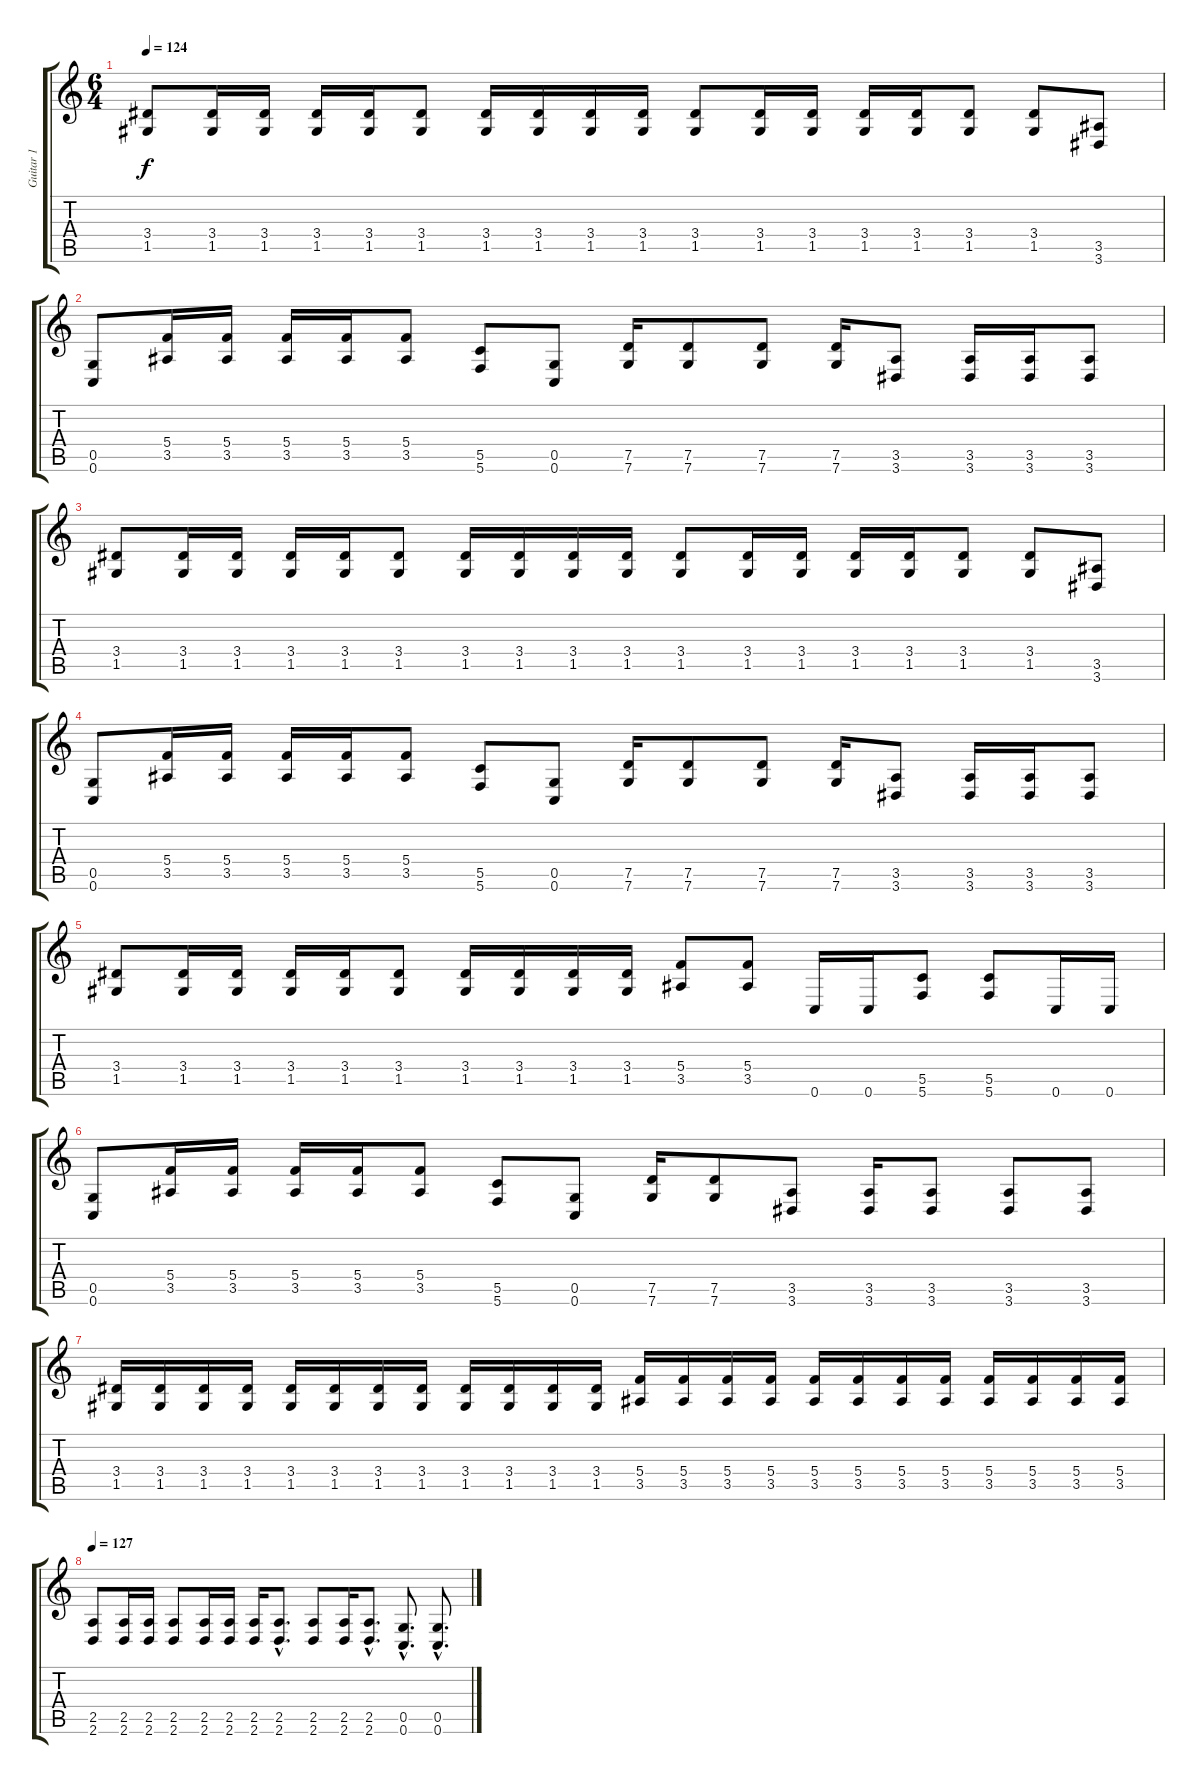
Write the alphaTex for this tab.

\track ("Guitar 1" "Guitar 1") {instrument distortionguitar}
\staff {score tabs}
\tuning (D4 A3 F3 C3 G2 C2) {hide}
\ts (6 4)
\section ("" "")
\tempo 124
\clef g2
\ks c
(3.4 1.5).8{dy f} (3.4 1.5).16 (3.4 1.5).16 (3.4 1.5).16 (3.4 1.5).16 (3.4 1.5).8 (3.4 1.5).16 (3.4 1.5).16 (3.4 1.5).16 (3.4 1.5).16 (3.4 1.5).8 (3.4 1.5).16 (3.4 1.5).16 (3.4 1.5).16 (3.4 1.5).16 (3.4 1.5).8 (3.4 1.5).8 (3.5 3.6).8 |
(0.5 0.6).8 (5.4 3.5).16 (5.4 3.5).16 (5.4 3.5).16 (5.4 3.5).16 (5.4 3.5).8 (5.5 5.6).8 (0.5 0.6).8 (7.5 7.6).16 (7.5 7.6).8 (7.5 7.6).8 (7.5 7.6).16 (3.5 3.6).8 (3.5 3.6).16 (3.5 3.6).16 (3.5 3.6).8 |
(3.4 1.5).8 (3.4 1.5).16 (3.4 1.5).16 (3.4 1.5).16 (3.4 1.5).16 (3.4 1.5).8 (3.4 1.5).16 (3.4 1.5).16 (3.4 1.5).16 (3.4 1.5).16 (3.4 1.5).8 (3.4 1.5).16 (3.4 1.5).16 (3.4 1.5).16 (3.4 1.5).16 (3.4 1.5).8 (3.4 1.5).8 (3.5 3.6).8 |
(0.5 0.6).8 (5.4 3.5).16 (5.4 3.5).16 (5.4 3.5).16 (5.4 3.5).16 (5.4 3.5).8 (5.5 5.6).8 (0.5 0.6).8 (7.5 7.6).16 (7.5 7.6).8 (7.5 7.6).8 (7.5 7.6).16 (3.5 3.6).8 (3.5 3.6).16 (3.5 3.6).16 (3.5 3.6).8 |
(3.4 1.5).8 (3.4 1.5).16 (3.4 1.5).16 (3.4 1.5).16 (3.4 1.5).16 (3.4 1.5).8 (3.4 1.5).16 (3.4 1.5).16 (3.4 1.5).16 (3.4 1.5).16 (5.4 3.5).8 (5.4 3.5).8 0.6.16 0.6.16 (5.5 5.6).8 (5.5 5.6).8 0.6.16 0.6.16 |
(0.5 0.6).8 (5.4 3.5).16 (5.4 3.5).16 (5.4 3.5).16 (5.4 3.5).16 (5.4 3.5).8 (5.5 5.6).8 (0.5 0.6).8 (7.5 7.6).16 (7.5 7.6).8 (3.5 3.6).8 (3.5 3.6).16 (3.5 3.6).8 (3.5 3.6).8 (3.5 3.6).8 |
(3.4 1.5).16 (3.4 1.5).16 (3.4 1.5).16 (3.4 1.5).16 (3.4 1.5).16 (3.4 1.5).16 (3.4 1.5).16 (3.4 1.5).16 (3.4 1.5).16 (3.4 1.5).16 (3.4 1.5).16 (3.4 1.5).16 (5.4 3.5).16 (5.4 3.5).16 (5.4 3.5).16 (5.4 3.5).16 (5.4 3.5).16 (5.4 3.5).16 (5.4 3.5).16 (5.4 3.5).16 (5.4 3.5).16 (5.4 3.5).16 (5.4 3.5).16 (5.4 3.5).16 |
\section ("" "")
\tempo 127
(2.5 2.6).8 (2.5 2.6).16 (2.5 2.6).16 (2.5 2.6).8 (2.5 2.6).16 (2.5 2.6).16 (2.5 2.6).16 (2.5{hac} 2.6{hac}).8{d} (2.5 2.6).8 (2.5 2.6).16 (2.5{hac} 2.6{hac}).8{d} (0.5{hac} 0.6{hac}).8{d} (0.5{hac} 0.6{hac}).8{d}
